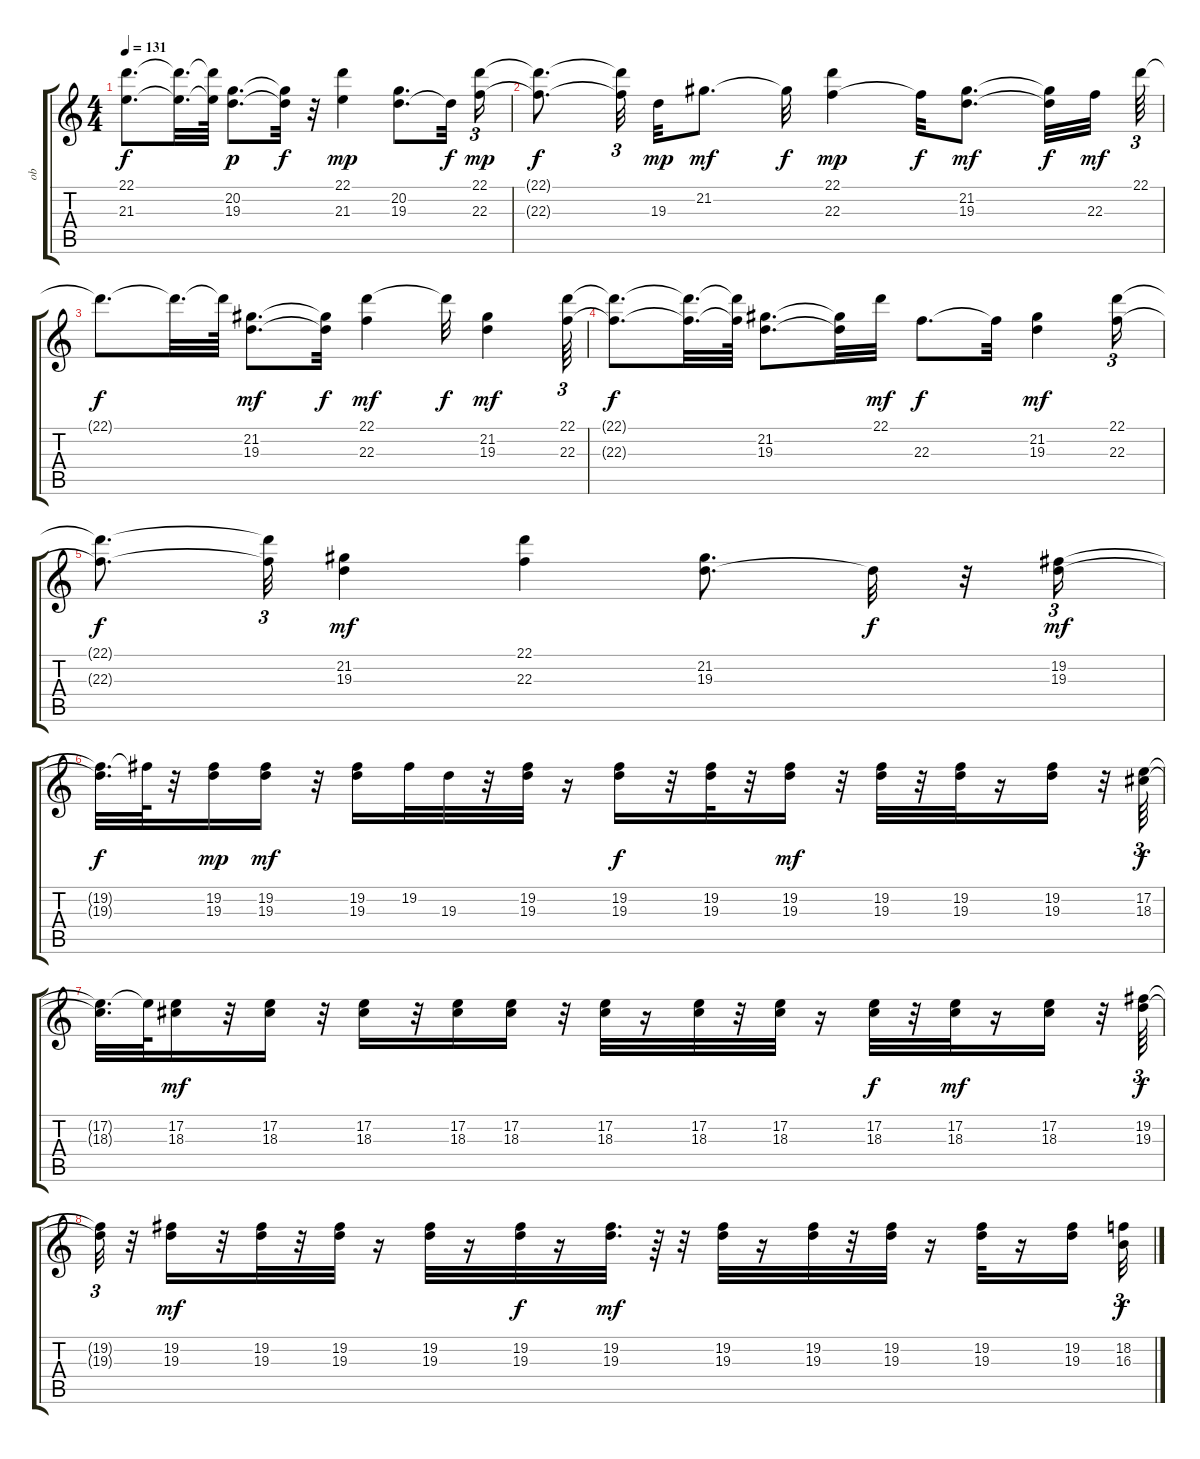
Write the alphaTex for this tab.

\track ("ob" "ob") {instrument oboe}
\staff {score tabs}
\tuning (E4 B3 G3 D3 A2 E2) {hide}
\ts (4 4)
\tempo 131
\clef g2
\ks c
(22.1{t} 21.3{t}).8{d dy f} (22.1{t} 21.3{t}).32{d} (22.1{t} 21.3{t}).64 (20.2 19.3).8{d dy p} (20.2{t} 19.3{t}).32{dy f} r.32 (22.1 21.3).4{dy mp} (20.2 19.3).8{d} 19.3{t}.32{dy f beam splitsecondary} (22.1 22.3).16{tu (3 2) dy mp} |
(22.1{t} 22.3{t}).8{d dy f} (22.1{t} 22.3{t}).32{tu (3 2) beam splitsecondary} 19.3.32{dy mp} 21.2.8{d dy mf} 21.2{t}.32{dy f} (22.1 22.3).4{dy mp} 22.3{t}.32{dy f} (21.2 19.3).8{d dy mf} (21.2{t} 19.3{t}).32{dy f} 22.3.32{dy mf beam splitsecondary} 22.1.64{tu (3 2)} |
22.1{t}.8{d dy f} 22.1{t}.32{d} 22.1{t}.64 (21.2 19.3).8{d dy mf} (21.2{t} 19.3{t}).32{dy f} (22.1 22.3).4{dy mf} 22.1{t}.32{dy f} (21.2 19.3).4{dy mf} (22.1 22.3).64{tu (3 2)} |
(22.1{t} 22.3{t}).8{d dy f} (22.1{t} 22.3{t}).32{d} (22.1{t} 22.3{t}).64 (21.2 19.3).8{d} (21.2{t} 19.3{t}).32 22.1.32{dy mf} 22.3.8{d dy f} 22.3{t}.32 (21.2 19.3).4{dy mf} (22.1 22.3).16{tu (3 2)} |
(22.1{t} 22.3{t}).8{d dy f} (22.1{t} 22.3{t}).32{tu (3 2)} (21.2 19.3).4{dy mf} (22.1 22.3).4 (21.2 19.3).8{d} 19.3{t}.32{dy f} r.32 (19.2 19.3).16{tu (3 2) dy mf} |
(19.2{t} 19.3{t}).32{d dy f} 19.2{t}.64 r.32 (19.2 19.3).16{dy mp} (19.2 19.3).16{dy mf} r.32 (19.2 19.3).16 19.2.32 19.3.32 r.32 (19.2 19.3).32 r.16 (19.2 19.3).16{dy f} r.32 (19.2 19.3).32 r.32 (19.2 19.3).16{dy mf} r.32 (19.2 19.3).32 r.32 (19.2 19.3).32 r.16 (19.2 19.3).16 r.32 (17.2 18.3).64{tu (3 2) dy f} |
(17.2{t} 18.3{t}).32{d} 17.2{t}.64 (17.2 18.3).16{dy mf} r.32 (17.2 18.3).16 r.32 (17.2 18.3).16 r.32 (17.2 18.3).16 (17.2 18.3).16 r.32 (17.2 18.3).32 r.16 (17.2 18.3).32 r.32 (17.2 18.3).32 r.16 (17.2 18.3).32{dy f} r.32 (17.2 18.3).32{dy mf} r.16 (17.2 18.3).16 r.32 (19.2 19.3).64{tu (3 2) dy f} |
(19.2{t} 19.3{t}).32{tu (3 2)} r.32 (19.2 19.3).16{dy mf} r.32 (19.2 19.3).32 r.32 (19.2 19.3).32 r.16 (19.2 19.3).32 r.16 (19.2 19.3).32{dy f} r.16 (19.2 19.3).32{d dy mf} r.64 r.32 (19.2 19.3).32 r.16 (19.2 19.3).32 r.32 (19.2 19.3).32 r.16 (19.2 19.3).32 r.16 (19.2 19.3).16 (18.2 16.3).32{tu (3 2) dy f}
